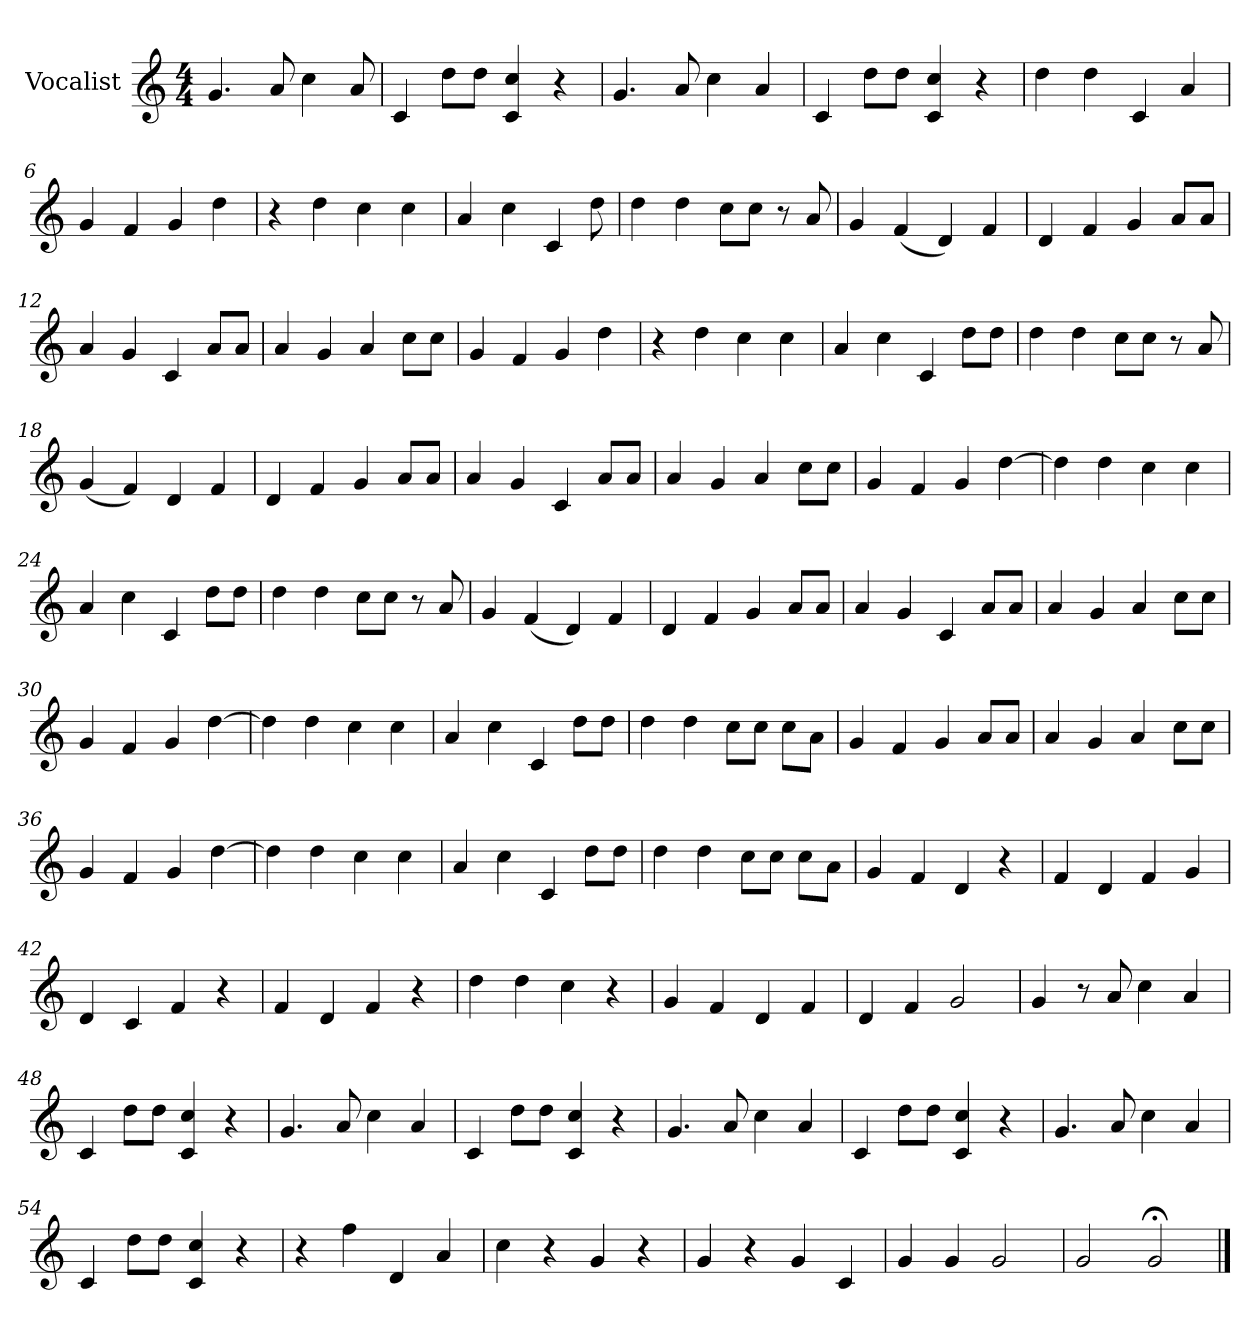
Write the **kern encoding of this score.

**kern
*part1
*staff1
*I"Vocalist
*clefG2
*k[]
*M4/4
=1
4.g
8a
4cc
8a
=2
4c
8dd\L
8dd\J
4c 4cc
4r
=3
4.g
8a
4cc
4a
=4
4c
8dd\L
8dd\J
4c 4cc
4r
=5
4dd
4dd
4c
4a
=6
4g
4f
4g
4dd
=7
4r
4dd
4cc
4cc
=8
4a
4cc
4c
8dd
=9
4dd
4dd
8cc\L
8cc\J
8r
8a
=10
4g
(4f
4d)
4f
=11
4d
4f
4g
8a/L
8a/J
=12
4a
4g
4c
8a/L
8a/J
=13
4a
4g
4a
8cc\L
8cc\J
=14
4g
4f
4g
4dd
=15
4r
4dd
4cc
4cc
=16
4a
4cc
4c
8dd\L
8dd\J
=17
4dd
4dd
8cc\L
8cc\J
8r
8a
=18
(4g
4f)
4d
4f
=19
4d
4f
4g
8a/L
8a/J
=20
4a
4g
4c
8a/L
8a/J
=21
4a
4g
4a
8cc\L
8cc\J
=22
4g
4f
4g
[4dd
=23
4dd]
4dd
4cc
4cc
=24
4a
4cc
4c
8dd\L
8dd\J
=25
4dd
4dd
8cc\L
8cc\J
8r
8a
=26
4g
(4f
4d)
4f
=27
4d
4f
4g
8a/L
8a/J
=28
4a
4g
4c
8a/L
8a/J
=29
4a
4g
4a
8cc\L
8cc\J
=30
4g
4f
4g
[4dd
=31
4dd]
4dd
4cc
4cc
=32
4a
4cc
4c
8dd\L
8dd\J
=33
4dd
4dd
8cc\L
8cc\J
8cc\L
8a\J
=34
4g
4f
4g
8a/L
8a/J
=35
4a
4g
4a
8cc\L
8cc\J
=36
4g
4f
4g
[4dd
=37
4dd]
4dd
4cc
4cc
=38
4a
4cc
4c
8dd\L
8dd\J
=39
4dd
4dd
8cc\L
8cc\J
8cc\L
8a\J
=40
4g
4f
4d
4r
=41
4f
4d
4f
4g
=42
4d
4c
4f
4r
=43
4f
4d
4f
4r
=44
4dd
4dd
4cc
4r
=45
4g
4f
4d
4f
=46
4d
4f
2g
=47
4g
8r
8a
4cc
4a
=48
4c
8dd\L
8dd\J
4c 4cc
4r
=49
4.g
8a
4cc
4a
=50
4c
8dd\L
8dd\J
4c 4cc
4r
=51
4.g
8a
4cc
4a
=52
4c
8dd\L
8dd\J
4c 4cc
4r
=53
4.g
8a
4cc
4a
=54
4c
8dd\L
8dd\J
4c 4cc
4r
=55
4r
4ff
4d
4a
=56
4cc
4r
4g
4r
=57
4g
4r
4g
4c
=58
4g
4g
2g
=59
2g
2g;<
==
*-
